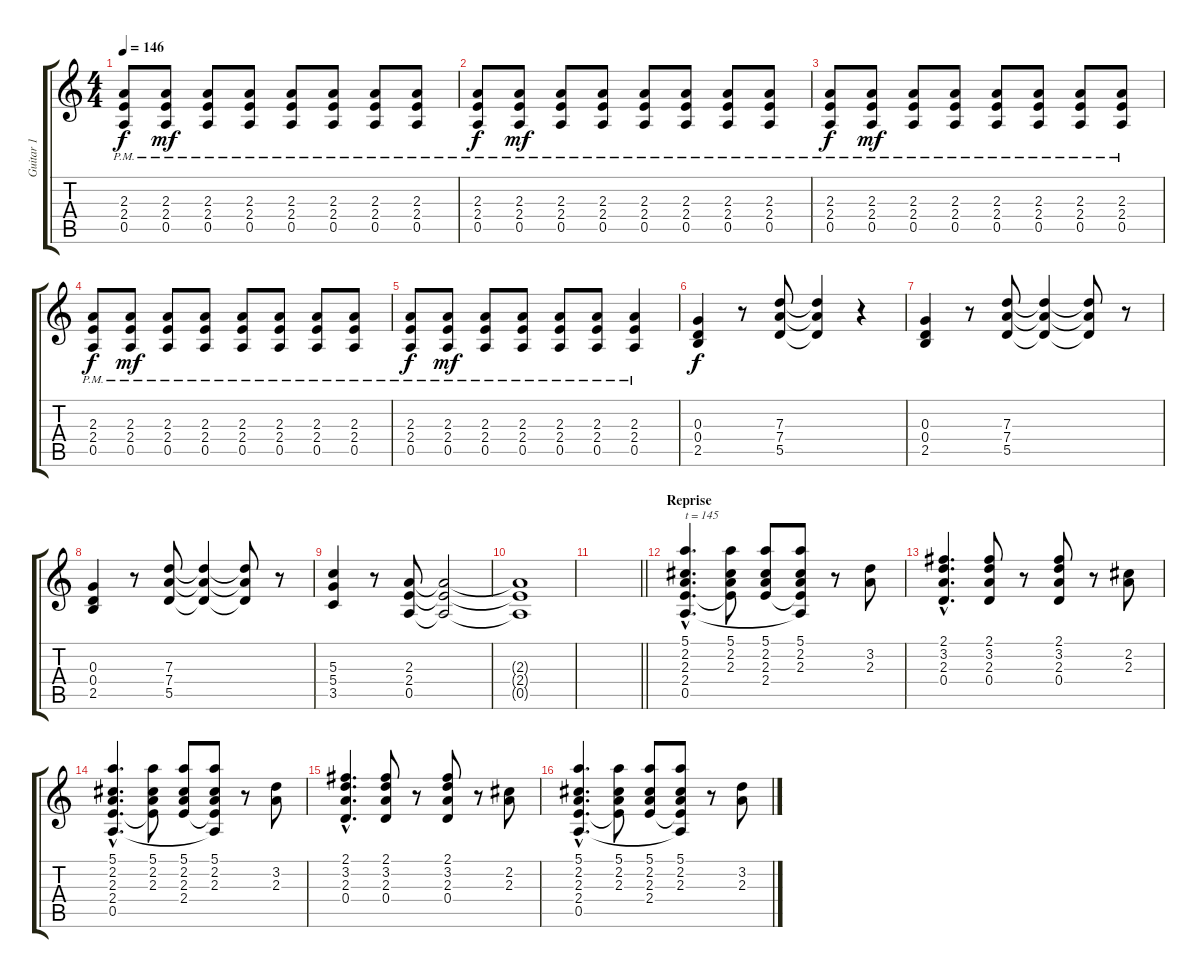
\track ("Guitar 1" "Guitar 1") {instrument electricguitarclean}
\staff {score tabs}
\tuning (E4 B3 G3 D3 A2 E2) {hide}
\ts (4 4)
\tempo 146
\clef g2
\ks c
(2.3{pm} 2.4{pm} 0.5{pm}).8{dy f} (2.3{pm} 2.4{pm} 0.5{pm}).8{dy mf} (2.3{pm} 2.4{pm} 0.5{pm}).8 (2.3{pm} 2.4{pm} 0.5{pm}).8 (2.3{pm} 2.4{pm} 0.5{pm}).8 (2.3{pm} 2.4{pm} 0.5{pm}).8 (2.3{pm} 2.4{pm} 0.5{pm}).8 (2.3{pm} 2.4{pm} 0.5{pm}).8 |
(2.3{pm} 2.4{pm} 0.5{pm}).8{dy f} (2.3{pm} 2.4{pm} 0.5{pm}).8{dy mf} (2.3{pm} 2.4{pm} 0.5{pm}).8 (2.3{pm} 2.4{pm} 0.5{pm}).8 (2.3{pm} 2.4{pm} 0.5{pm}).8 (2.3{pm} 2.4{pm} 0.5{pm}).8 (2.3{pm} 2.4{pm} 0.5{pm}).8 (2.3{pm} 2.4{pm} 0.5{pm}).8 |
(2.3{pm} 2.4{pm} 0.5{pm}).8{dy f} (2.3{pm} 2.4{pm} 0.5{pm}).8{dy mf} (2.3{pm} 2.4{pm} 0.5{pm}).8 (2.3{pm} 2.4{pm} 0.5{pm}).8 (2.3{pm} 2.4{pm} 0.5{pm}).8 (2.3{pm} 2.4{pm} 0.5{pm}).8 (2.3{pm} 2.4{pm} 0.5{pm}).8 (2.3{pm} 2.4{pm} 0.5{pm}).8 |
(2.3{pm} 2.4{pm} 0.5{pm}).8{dy f} (2.3{pm} 2.4{pm} 0.5{pm}).8{dy mf} (2.3{pm} 2.4{pm} 0.5{pm}).8 (2.3{pm} 2.4{pm} 0.5{pm}).8 (2.3{pm} 2.4{pm} 0.5{pm}).8 (2.3{pm} 2.4{pm} 0.5{pm}).8 (2.3{pm} 2.4{pm} 0.5{pm}).8 (2.3{pm} 2.4{pm} 0.5{pm}).8 |
(2.3{pm} 2.4{pm} 0.5{pm}).8{dy f} (2.3{pm} 2.4{pm} 0.5{pm}).8{dy mf} (2.3{pm} 2.4{pm} 0.5{pm}).8 (2.3{pm} 2.4{pm} 0.5{pm}).8 (2.3{pm} 2.4{pm} 0.5{pm}).8 (2.3{pm} 2.4{pm} 0.5{pm}).8 (2.3{pm} 2.4{pm} 0.5{pm}).4 |
(0.3 0.4 2.5).4{dy f} r.8 (7.3 7.4 5.5).8 (7.3{t} 7.4{t} 5.5{t}).4 r.4 |
(0.3 0.4 2.5).4 r.8 (7.3 7.4 5.5).8 (7.3{t} 7.4{t} 5.5{t}).4 (7.3{t} 7.4{t} 5.5{t}).8 r.8 |
(0.3 0.4 2.5).4 r.8 (7.3 7.4 5.5).8 (7.3{t} 7.4{t} 5.5{t}).4 (7.3{t} 7.4{t} 5.5{t}).8 r.8 |
(5.3 5.4 3.5).4 r.8 (2.3 2.4 0.5).8 (2.3{t} 2.4{t} 0.5{t}).2 |
(2.3{t} 2.4{t} 0.5{t}).1 |
\barLineRight lightlight
|
\section ("" "Reprise")
(5.1{hac} 2.2{hac} 2.3{hac} 2.4{hac} 0.5{hac}).4{d txt "t = 145"} (5.1 2.2 2.3 2.4{t}).8 (5.1 2.2 2.3 2.4).8 (5.1 2.2 2.3 2.4{t} 0.5{t}).8 r.8 (3.2 2.3).8 |
(2.1{hac} 3.2{hac} 2.3{hac} 0.4{hac}).4{d} (2.1 3.2 2.3 0.4).8 r.8 (2.1 3.2 2.3 0.4).8 r.8 (2.2 2.3).8 |
(5.1{hac} 2.2{hac} 2.3{hac} 2.4{hac} 0.5{hac}).4{d} (5.1 2.2 2.3 2.4{t}).8 (5.1 2.2 2.3 2.4).8 (5.1 2.2 2.3 2.4{t} 0.5{t}).8 r.8 (3.2 2.3).8 |
(2.1{hac} 3.2{hac} 2.3{hac} 0.4{hac}).4{d} (2.1 3.2 2.3 0.4).8 r.8 (2.1 3.2 2.3 0.4).8 r.8 (2.2 2.3).8 |
(5.1{hac} 2.2{hac} 2.3{hac} 2.4{hac} 0.5{hac}).4{d} (5.1 2.2 2.3 2.4{t}).8 (5.1 2.2 2.3 2.4).8 (5.1 2.2 2.3 2.4{t} 0.5{t}).8 r.8 (3.2 2.3).8
